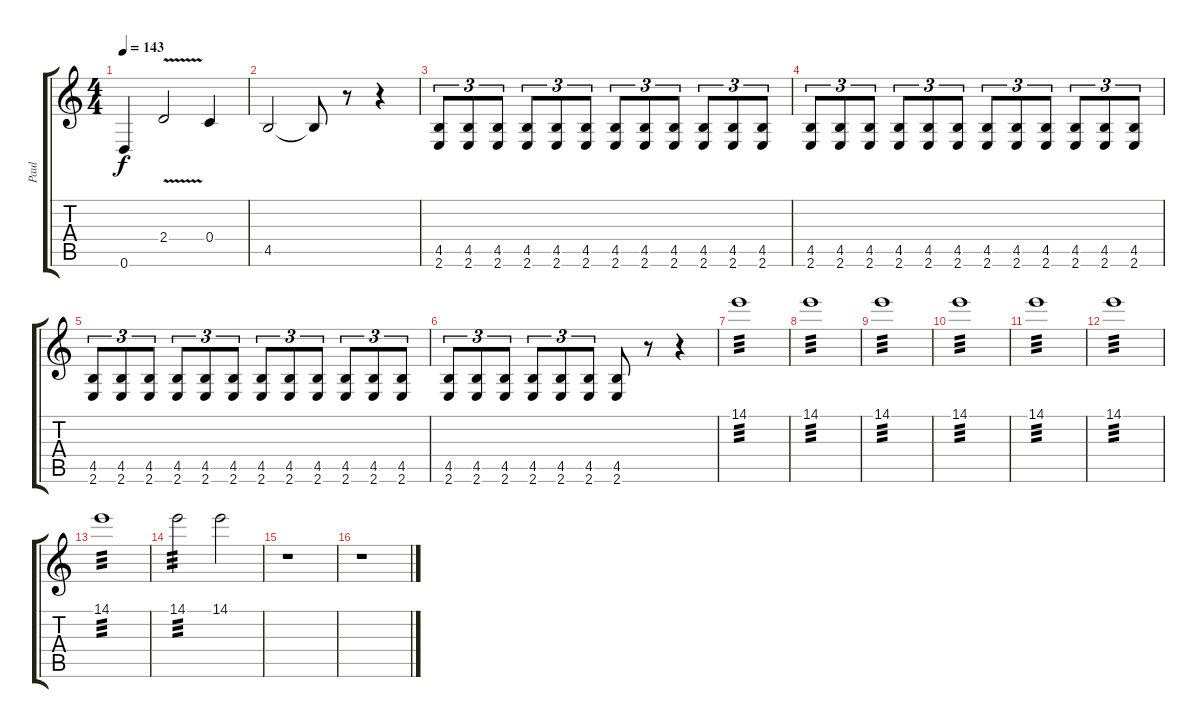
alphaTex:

\track ("Paul" "Paul") {instrument distortionguitar}
\staff {score tabs}
\tuning (D4 A3 F3 C3 G2 D2) {hide}
\ts (4 4)
\tempo 143
\clef g2
\ks c
0.6.4{dy f} 2.4{v}.2 0.4.4 |
4.5.2 4.5{t}.8 r.8 r.4 |
(4.5 2.6).8{tu (3 2)} (4.5 2.6).8{tu (3 2)} (4.5 2.6).8{tu (3 2)} (4.5 2.6).8{tu (3 2)} (4.5 2.6).8{tu (3 2)} (4.5 2.6).8{tu (3 2)} (4.5 2.6).8{tu (3 2)} (4.5 2.6).8{tu (3 2)} (4.5 2.6).8{tu (3 2)} (4.5 2.6).8{tu (3 2)} (4.5 2.6).8{tu (3 2)} (4.5 2.6).8{tu (3 2)} |
(4.5 2.6).8{tu (3 2)} (4.5 2.6).8{tu (3 2)} (4.5 2.6).8{tu (3 2)} (4.5 2.6).8{tu (3 2)} (4.5 2.6).8{tu (3 2)} (4.5 2.6).8{tu (3 2)} (4.5 2.6).8{tu (3 2)} (4.5 2.6).8{tu (3 2)} (4.5 2.6).8{tu (3 2)} (4.5 2.6).8{tu (3 2)} (4.5 2.6).8{tu (3 2)} (4.5 2.6).8{tu (3 2)} |
(4.5 2.6).8{tu (3 2)} (4.5 2.6).8{tu (3 2)} (4.5 2.6).8{tu (3 2)} (4.5 2.6).8{tu (3 2)} (4.5 2.6).8{tu (3 2)} (4.5 2.6).8{tu (3 2)} (4.5 2.6).8{tu (3 2)} (4.5 2.6).8{tu (3 2)} (4.5 2.6).8{tu (3 2)} (4.5 2.6).8{tu (3 2)} (4.5 2.6).8{tu (3 2)} (4.5 2.6).8{tu (3 2)} |
(4.5 2.6).8{tu (3 2)} (4.5 2.6).8{tu (3 2)} (4.5 2.6).8{tu (3 2)} (4.5 2.6).8{tu (3 2)} (4.5 2.6).8{tu (3 2)} (4.5 2.6).8{tu (3 2)} (4.5 2.6).8 r.8 r.4 |
14.1.1{tp 3} |
14.1.1{tp 3} |
14.1.1{tp 3} |
14.1.1{tp 3} |
14.1.1{tp 3} |
14.1.1{tp 3} |
14.1.1{tp 3} |
14.1.2{tp 3} 14.1.2 |
r.1 |
r.1
